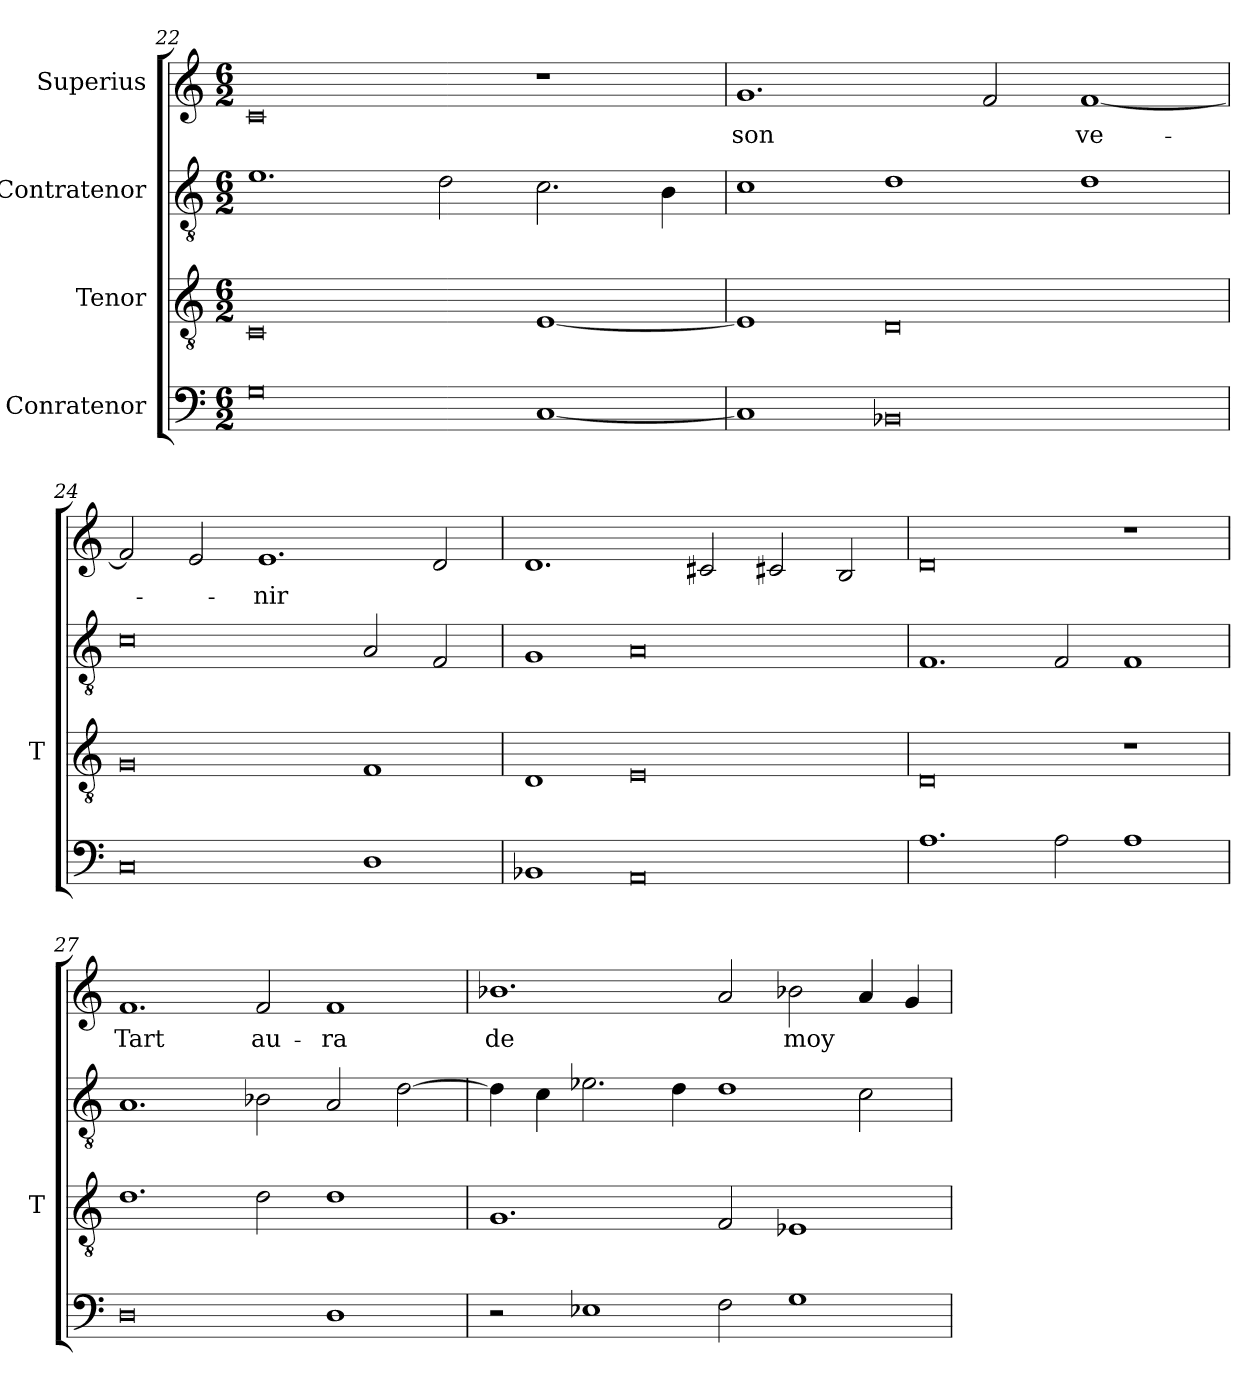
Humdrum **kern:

**kern	**kern	**kern	**kern	**text
*part4	*part3	*part2	*part1	*part1
*staff4	*staff3	*staff2	*staff1	*staff1
*I"Conratenor	*I"Tenor	*I"Contratenor	*I"Superius	*
*	*I'T	*	*	*
*clefF4	*clefGv2	*clefGv2	*clefG2	*
*M6/2	*M6/2	*M6/2	*M6/2	*
=22	=22	=22	=22	=22
0G	0C	1.e	0c	.
.	.	2d	.	.
[1C	[1E	2.c	1r	.
.	.	4B	.	.
=23	=23	=23	=23	=23
1C]	1E]	1c	1.g	-son
0BB-X	0D	1d	.	.
.	.	.	2f	.
.	.	1d	[1f	ve-
=24	=24	=24	=24	=24
0C	0G	0c	2f]	.
.	.	.	2e	.
.	.	.	1.e	-nir
1D	1F	2A	.	.
.	.	2F	2d	.
=25	=25	=25	=25	=25
1BB-X	1D	1G	1.d	.
0AA	0E	0A	.	.
.	.	.	2c#X	.
.	.	.	2c#X	.
.	.	.	2B	.
=26	=26	=26	=26	=26
1.A	0D	1.F	0d	.
2A	.	2F	.	.
1A	1r	1F	1r	.
=27	=27	=27	=27	=27
0D	1.d	1.A	1.f	-Tart
.	2d	2B-X	2f	au-
1D	1d	2A	1f	-ra
.	.	[2d	.	.
=28	=28	=28	=28	=28
2r	1.G	4d]	1.b-X	-de
.	.	4c	.	.
1E-X	.	2.e-X	.	.
.	.	4d	.	.
2F	2F	1d	2a	.
1G	1E-X	.	2b-X	-moy
.	.	2c	4a	.
.	.	.	4g	.
=	=	=	=	=
*-	*-	*-	*-	*-
